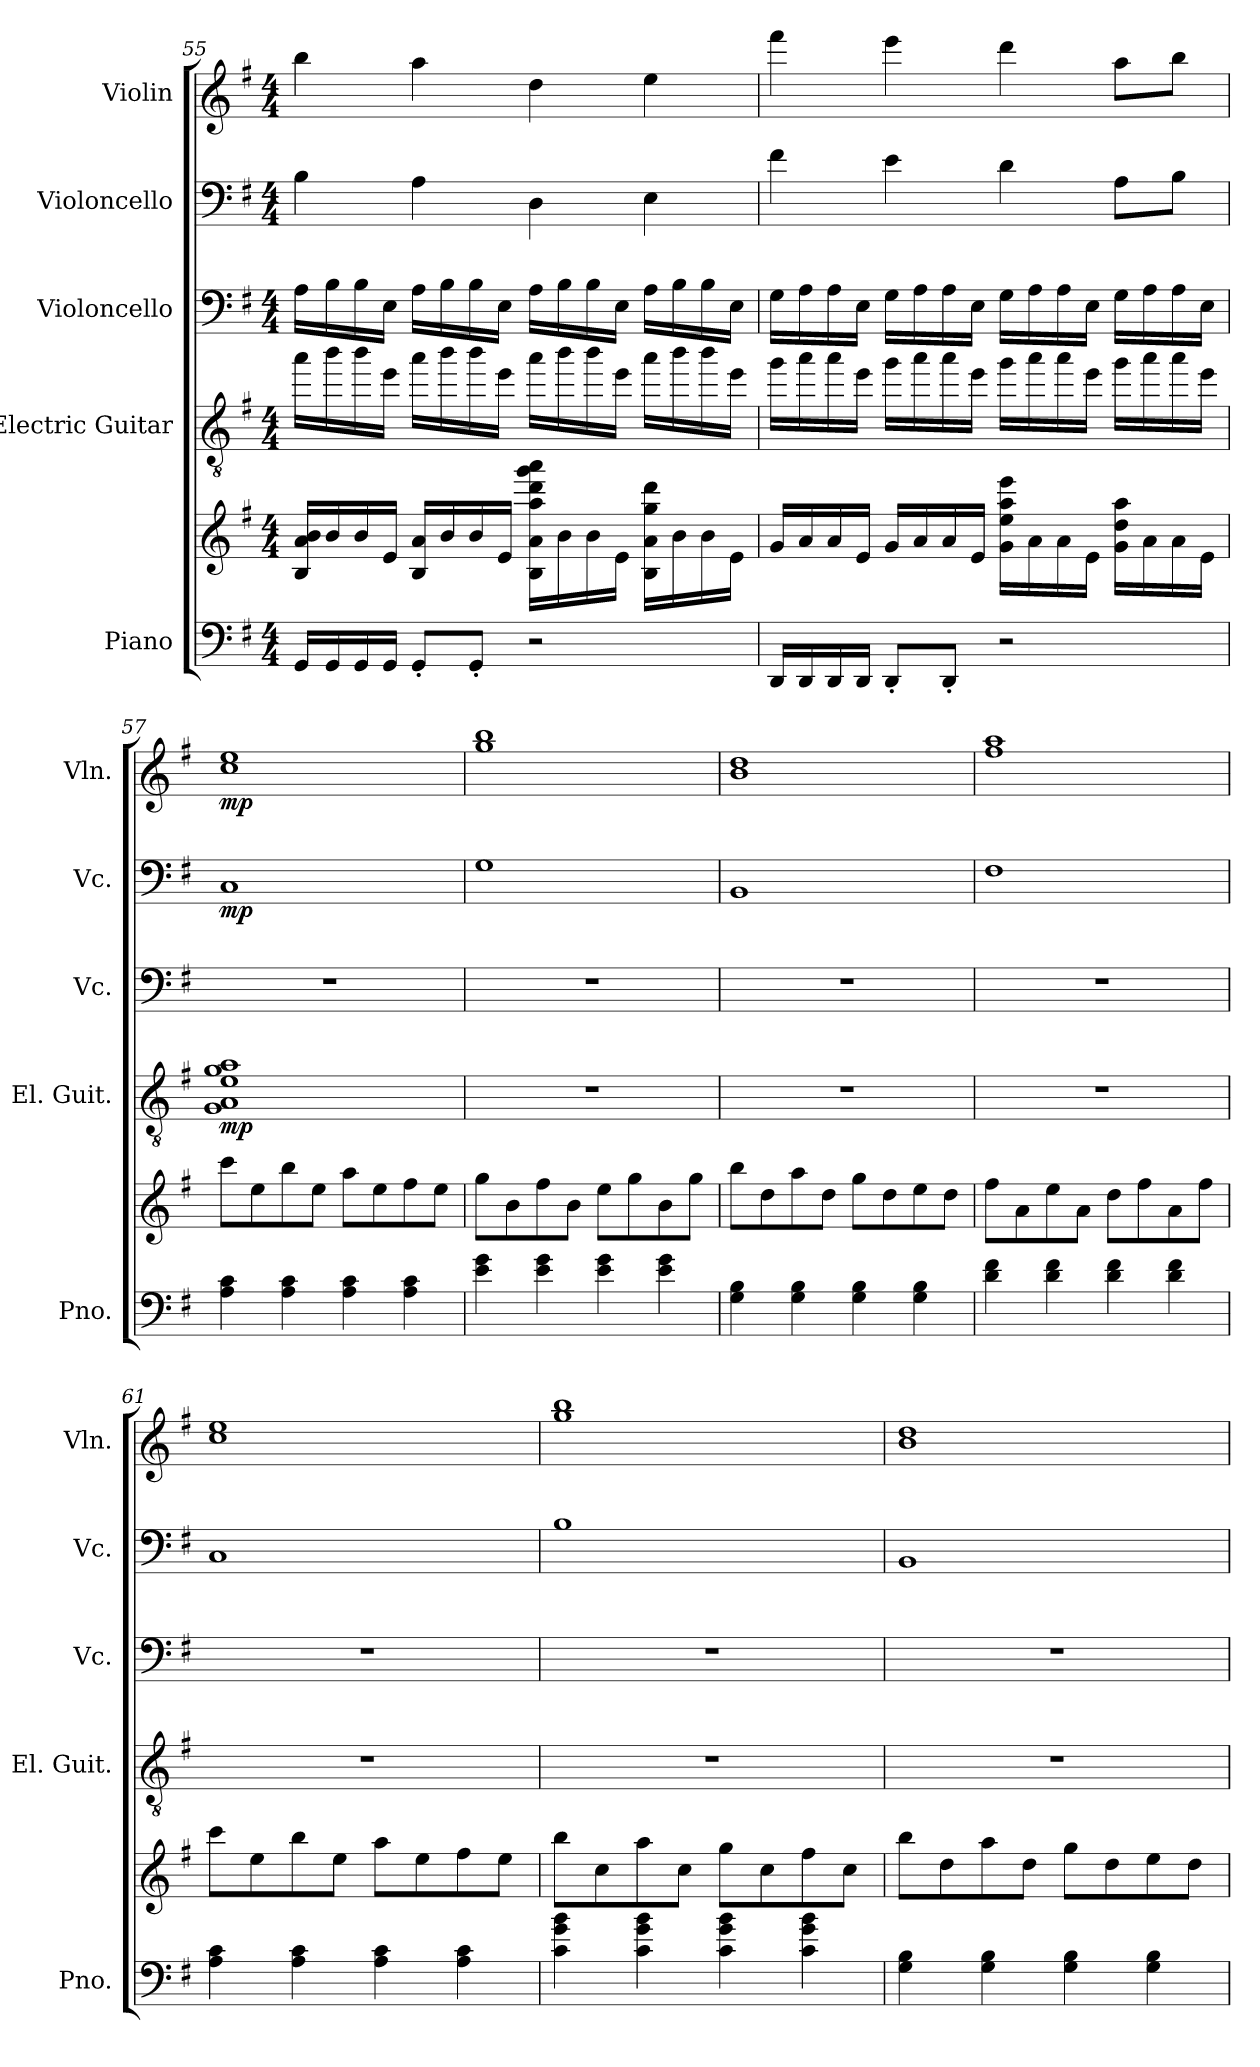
**kern	**kern	**kern	**dynam	**kern	**kern	**dynam	**kern	**dynam
*part5	*part5	*part4	*part4	*part3	*part2	*part2	*part1	*part1
*staff6	*staff5	*staff4	*staff4	*staff3	*staff2	*staff2	*staff1	*staff1
*I"Piano	*	*I"Electric Guitar	*	*I"Violoncello	*I"Violoncello	*	*I"Violin	*
*I'Pno.	*	*I'El. Guit.	*	*I'Vc.	*I'Vc.	*	*I'Vln.	*
!!LO:LB:g=z
*clefF4	*clefG2	*clefGv2	*	*clefF4	*clefF4	*	*clefG2	*
*k[f#]	*k[f#]	*k[f#]	*	*k[f#]	*k[f#]	*	*k[f#]	*
*M4/4	*M4/4	*M4/4	*	*M4/4	*M4/4	*	*M4/4	*
=55	=55	=55	=55	=55	=55	=55	=55	=55
16GG/LL	16B/ 16a/ 16b/LL	16aa\LL	.	16A\LL	4B\	.	4bb\	.
16GG/	16b/	16bb\	.	16B\	.	.	.	.
16GG/	16b/	16bb\	.	16B\	.	.	.	.
16GG/JJ	16e/JJ	16ee\JJ	.	16E\JJ	.	.	.	.
8GG'/L	16B/ 16a/LL	16aa\LL	.	16A\LL	4A\	.	4aa\	.
.	16b/	16bb\	.	16B\	.	.	.	.
8GG'/J	16b/	16bb\	.	16B\	.	.	.	.
.	16e/JJ	16ee\JJ	.	16E\JJ	.	.	.	.
2r	16B\ 16a\ 16aa\ 16ddd\ 16ggg\ 16aaa\LL	16aa\LL	.	16A\LL	4D\	.	4dd\	.
.	16b\	16bb\	.	16B\	.	.	.	.
.	16b\	16bb\	.	16B\	.	.	.	.
.	16e\JJ	16ee\JJ	.	16E\JJ	.	.	.	.
.	16B\ 16a\ 16gg\ 16ddd\LL	16aa\LL	.	16A\LL	4E\	.	4ee\	.
.	16b\	16bb\	.	16B\	.	.	.	.
.	16b\	16bb\	.	16B\	.	.	.	.
.	16e\JJ	16ee\JJ	.	16E\JJ	.	.	.	.
!!LO:PB:g=z
=56	=56	=56	=56	=56	=56	=56	=56	=56
16DD/LL	16g/LL	16gg\LL	.	16G\LL	4f#\	.	4fff#\	.
16DD/	16a/	16aa\	.	16A\	.	.	.	.
16DD/	16a/	16aa\	.	16A\	.	.	.	.
16DD/JJ	16e/JJ	16ee\JJ	.	16E\JJ	.	.	.	.
8DD'/L	16g/LL	16gg\LL	.	16G\LL	4e\	.	4eee\	.
.	16a/	16aa\	.	16A\	.	.	.	.
8DD'/J	16a/	16aa\	.	16A\	.	.	.	.
.	16e/JJ	16ee\JJ	.	16E\JJ	.	.	.	.
2r	16g\ 16ee\ 16aa\ 16eee\LL	16gg\LL	.	16G\LL	4d\	.	4ddd\	.
.	16a\	16aa\	.	16A\	.	.	.	.
.	16a\	16aa\	.	16A\	.	.	.	.
.	16e\JJ	16ee\JJ	.	16E\JJ	.	.	.	.
.	16g\ 16dd\ 16aa\LL	16gg\LL	.	16G\LL	8A\L	.	8aa\L	.
.	16a\	16aa\	.	16A\	.	.	.	.
.	16a\	16aa\	.	16A\	8B\J	.	8bb\J	.
.	16e\JJ	16ee\JJ	.	16E\JJ	.	.	.	.
=57	=57	=57	=57	=57	=57	=57	=57	=57
!	!	!	!LO:DY:b	!	!	!LO:DY:b	!	!LO:DY:b
4A\ 4c\	8ccc\L	1G 1A 1e 1g 1a	mp	1r	1C	mp	1cc 1ee	mp
.	8ee\	.	.	.	.	.	.	.
4A\ 4c\	8bb\	.	.	.	.	.	.	.
.	8ee\J	.	.	.	.	.	.	.
4A\ 4c\	8aa\L	.	.	.	.	.	.	.
.	8ee\	.	.	.	.	.	.	.
4A\ 4c\	8ff#\	.	.	.	.	.	.	.
.	8ee\J	.	.	.	.	.	.	.
=58	=58	=58	=58	=58	=58	=58	=58	=58
4e\ 4g\	8gg\L	1r	.	1r	1G	.	1gg 1bb	.
.	8b\	.	.	.	.	.	.	.
4e\ 4g\	8ff#\	.	.	.	.	.	.	.
.	8b\J	.	.	.	.	.	.	.
4e\ 4g\	8ee\L	.	.	.	.	.	.	.
.	8gg\	.	.	.	.	.	.	.
4e\ 4g\	8b\	.	.	.	.	.	.	.
.	8gg\J	.	.	.	.	.	.	.
!!LO:LB:g=z
=59	=59	=59	=59	=59	=59	=59	=59	=59
4G\ 4B\	8bb\L	1r	.	1r	1BB	.	1b 1dd	.
.	8dd\	.	.	.	.	.	.	.
4G\ 4B\	8aa\	.	.	.	.	.	.	.
.	8dd\J	.	.	.	.	.	.	.
4G\ 4B\	8gg\L	.	.	.	.	.	.	.
.	8dd\	.	.	.	.	.	.	.
4G\ 4B\	8ee\	.	.	.	.	.	.	.
.	8dd\J	.	.	.	.	.	.	.
=60	=60	=60	=60	=60	=60	=60	=60	=60
4d\ 4f#\	8ff#\L	1r	.	1r	1F#	.	1ff# 1aa	.
.	8a\	.	.	.	.	.	.	.
4d\ 4f#\	8ee\	.	.	.	.	.	.	.
.	8a\J	.	.	.	.	.	.	.
4d\ 4f#\	8dd\L	.	.	.	.	.	.	.
.	8ff#\	.	.	.	.	.	.	.
4d\ 4f#\	8a\	.	.	.	.	.	.	.
.	8ff#\J	.	.	.	.	.	.	.
=61	=61	=61	=61	=61	=61	=61	=61	=61
4A\ 4c\	8ccc\L	1r	.	1r	1C	.	1cc 1ee	.
.	8ee\	.	.	.	.	.	.	.
4A\ 4c\	8bb\	.	.	.	.	.	.	.
.	8ee\J	.	.	.	.	.	.	.
4A\ 4c\	8aa\L	.	.	.	.	.	.	.
.	8ee\	.	.	.	.	.	.	.
4A\ 4c\	8ff#\	.	.	.	.	.	.	.
.	8ee\J	.	.	.	.	.	.	.
=62	=62	=62	=62	=62	=62	=62	=62	=62
4c\ 4g\ 4b\	8bb\L	1r	.	1r	1B	.	1gg 1bb	.
.	8cc\	.	.	.	.	.	.	.
4c\ 4g\ 4b\	8aa\	.	.	.	.	.	.	.
.	8cc\J	.	.	.	.	.	.	.
4c\ 4g\ 4b\	8gg\L	.	.	.	.	.	.	.
.	8cc\	.	.	.	.	.	.	.
4c\ 4g\ 4b\	8ff#\	.	.	.	.	.	.	.
.	8cc\J	.	.	.	.	.	.	.
!!LO:PB:g=z
=63	=63	=63	=63	=63	=63	=63	=63	=63
4G\ 4B\	8bb\L	1r	.	1r	1BB	.	1b 1dd	.
.	8dd\	.	.	.	.	.	.	.
4G\ 4B\	8aa\	.	.	.	.	.	.	.
.	8dd\J	.	.	.	.	.	.	.
4G\ 4B\	8gg\L	.	.	.	.	.	.	.
.	8dd\	.	.	.	.	.	.	.
4G\ 4B\	8ee\	.	.	.	.	.	.	.
.	8dd\J	.	.	.	.	.	.	.
=	=	=	=	=	=	=	=	=
*-	*-	*-	*-	*-	*-	*-	*-	*-
